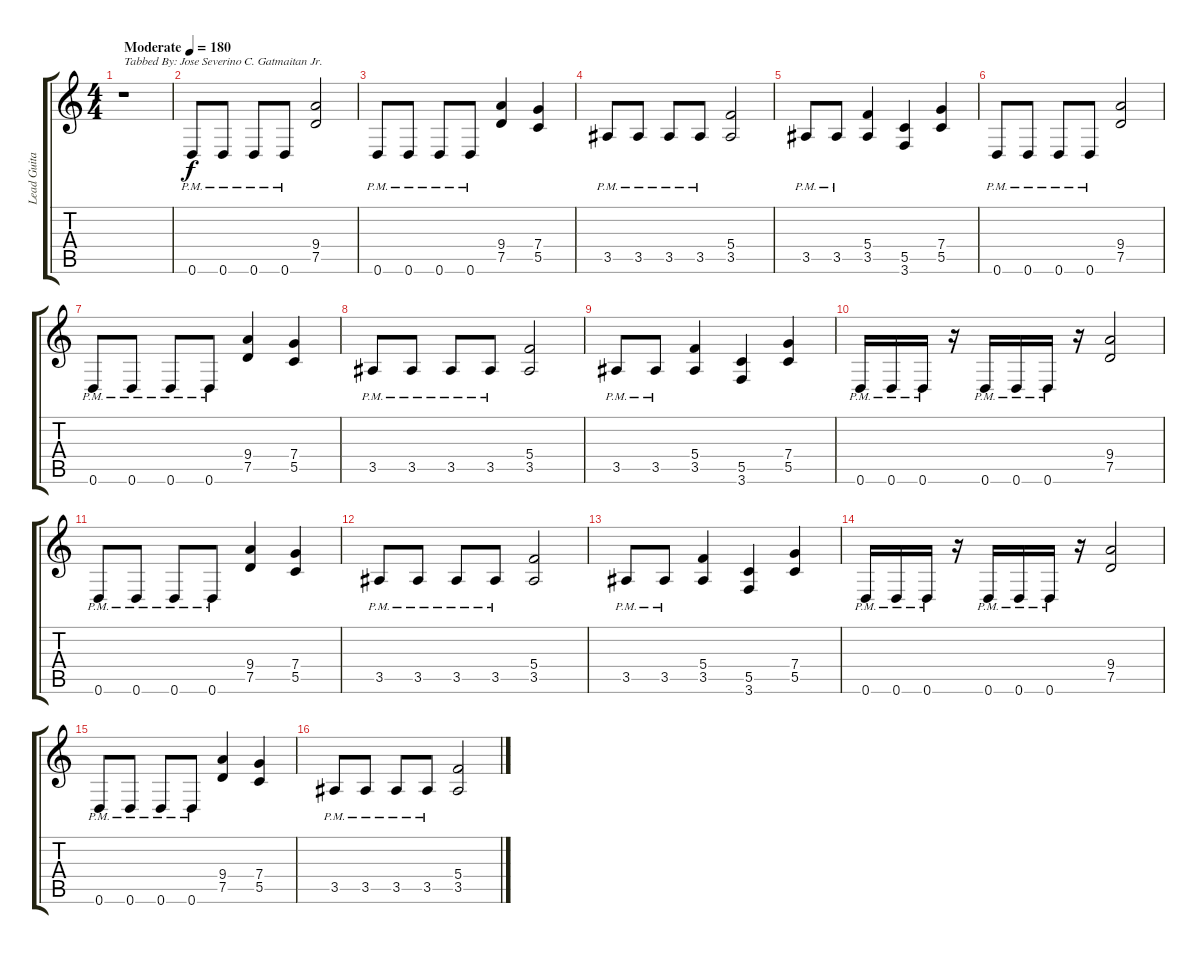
\track ("Lead Guitar" "Lead Guita") {instrument distortionguitar}
\staff {score tabs}
\tuning (D4 A3 F3 C3 G2 D2) {hide}
\ts (4 4)
\tempo (180 "Moderate")
\clef g2
\ks c
r.1{txt "Tabbed By: Jose Severino C. Gatmaitan Jr." dy f instrument distortionguitar} |
0.6{pm}.8 0.6{pm}.8 0.6{pm}.8 0.6{pm}.8 (9.4 7.5).2 |
0.6{pm}.8 0.6{pm}.8 0.6{pm}.8 0.6{pm}.8 (9.4 7.5).4 (7.4 5.5).4 |
3.5{pm}.8 3.5{pm}.8 3.5{pm}.8 3.5{pm}.8 (5.4 3.5).2 |
3.5{pm}.8 3.5{pm}.8 (5.4 3.5).4 (5.5 3.6).4 (7.4 5.5).4 |
0.6{pm}.8 0.6{pm}.8 0.6{pm}.8 0.6{pm}.8 (9.4 7.5).2 |
0.6{pm}.8 0.6{pm}.8 0.6{pm}.8 0.6{pm}.8 (9.4 7.5).4 (7.4 5.5).4 |
3.5{pm}.8 3.5{pm}.8 3.5{pm}.8 3.5{pm}.8 (5.4 3.5).2 |
3.5{pm}.8 3.5{pm}.8 (5.4 3.5).4 (5.5 3.6).4 (7.4 5.5).4 |
0.6{pm}.16 0.6{pm}.16 0.6{pm}.16 r.16 0.6{pm}.16 0.6{pm}.16 0.6{pm}.16 r.16 (9.4 7.5).2 |
0.6{pm}.8 0.6{pm}.8 0.6{pm}.8 0.6{pm}.8 (9.4 7.5).4 (7.4 5.5).4 |
3.5{pm}.8 3.5{pm}.8 3.5{pm}.8 3.5{pm}.8 (5.4 3.5).2 |
3.5{pm}.8 3.5{pm}.8 (5.4 3.5).4 (5.5 3.6).4 (7.4 5.5).4 |
0.6{pm}.16 0.6{pm}.16 0.6{pm}.16 r.16 0.6{pm}.16 0.6{pm}.16 0.6{pm}.16 r.16 (9.4 7.5).2 |
0.6{pm}.8 0.6{pm}.8 0.6{pm}.8 0.6{pm}.8 (9.4 7.5).4 (7.4 5.5).4 |
3.5{pm}.8 3.5{pm}.8 3.5{pm}.8 3.5{pm}.8 (5.4 3.5).2
